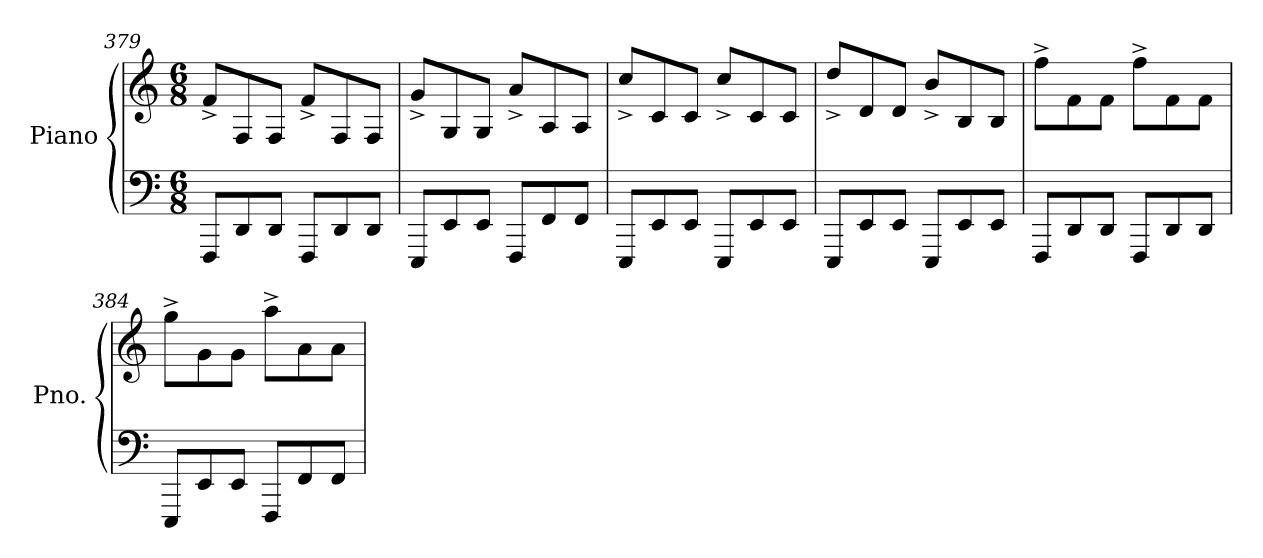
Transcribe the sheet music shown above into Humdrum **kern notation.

**kern	**kern
*part1	*part1
*staff2	*staff1
*I"Piano	*
*I'Pno.	*
*clefF4	*clefG2
*k[]	*k[]
*M6/8	*M6/8
=379	=379
8FFF/L	8f^/L
8DD/	8F/
8DD/J	8F/J
8FFF/L	8f^/L
8DD/	8F/
8DD/J	8F/J
=380	=380
8EEE/L	8g^/L
8EE/	8G/
8EE/J	8G/J
8FFF/L	8a^/L
8FF/	8A/
8FF/J	8A/J
=381	=381
8EEE/L	8cc^/L
8EE/	8c/
8EE/J	8c/J
8EEE/L	8cc^/L
8EE/	8c/
8EE/J	8c/J
!!LO:LB:g=z
=382	=382
8EEE/L	8dd^/L
8EE/	8d/
8EE/J	8d/J
8EEE/L	8b^/L
8EE/	8B/
8EE/J	8B/J
=383	=383
8FFF/L	8ff^\L
8DD/	8f\
8DD/J	8f\J
8FFF/L	8ff^\L
8DD/	8f\
8DD/J	8f\J
=384	=384
8EEE/L	8gg^\L
8EE/	8g\
8EE/J	8g\J
8FFF/L	8aa^\L
8FF/	8a\
8FF/J	8a\J
=	=
*-	*-
